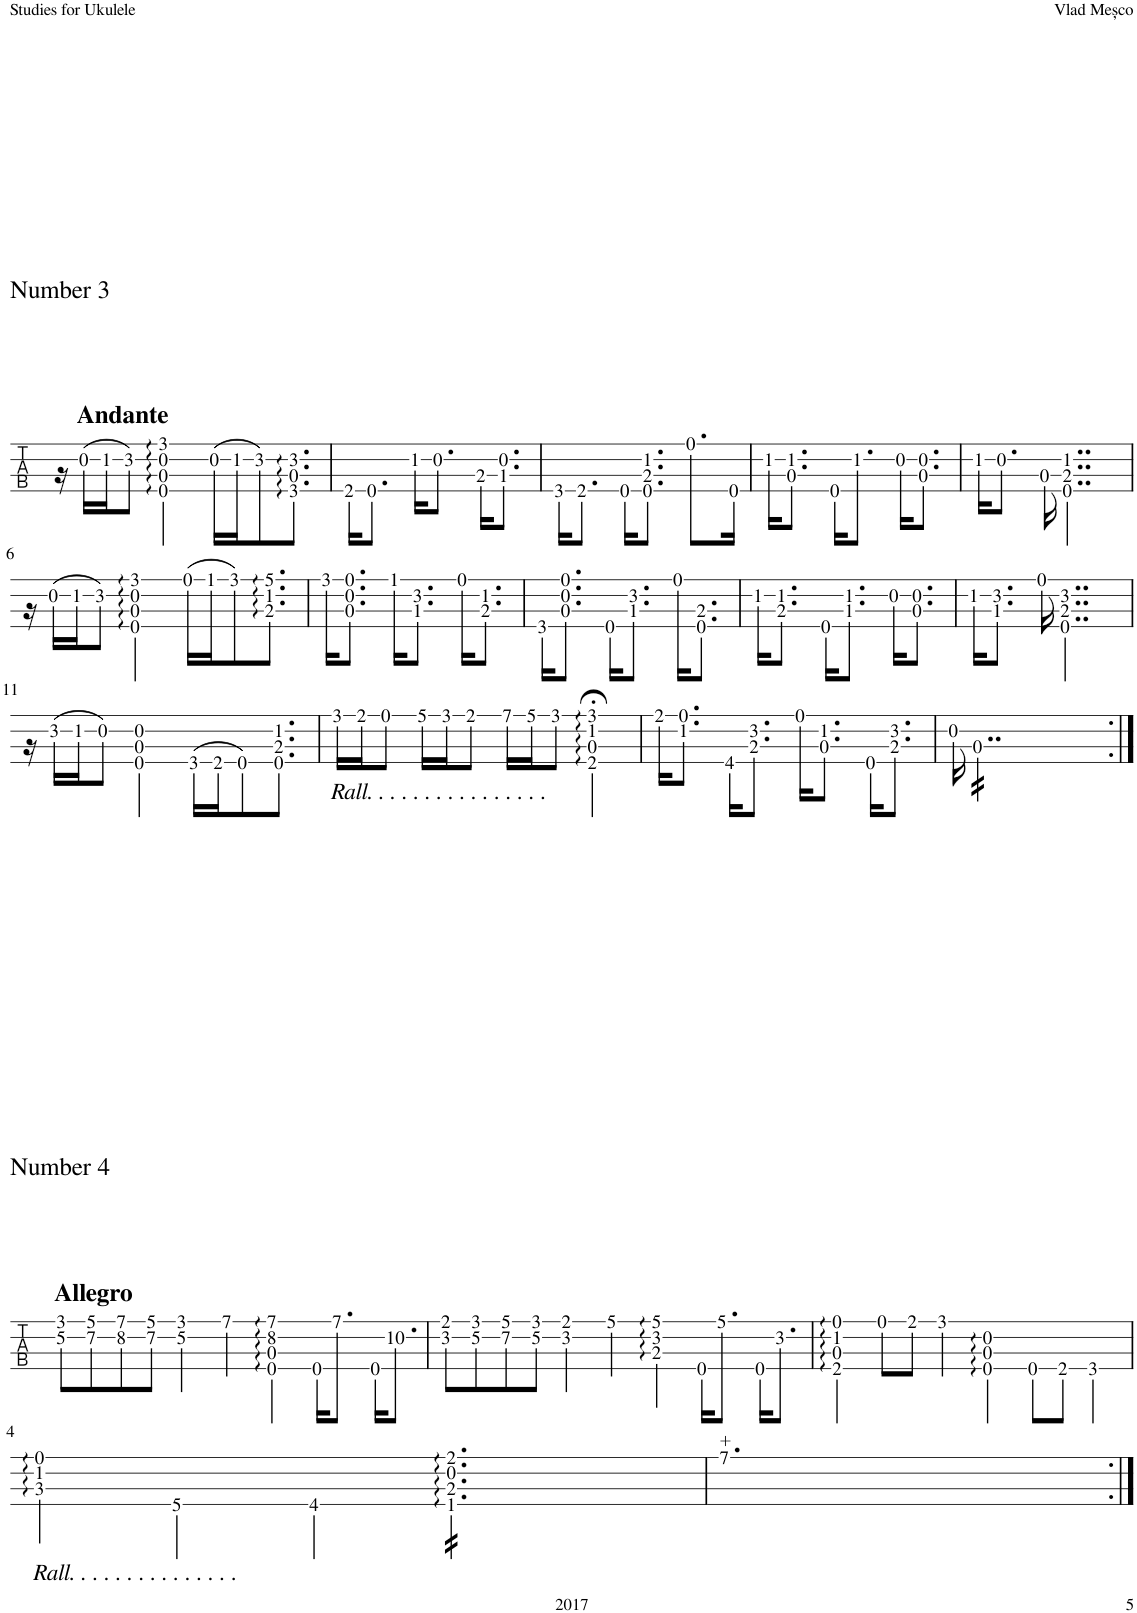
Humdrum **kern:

**kern
*part1
*staff1
*I"Lute
*I'Lt.
!!LO:PB:g=z
*stria4
*
*k[]
*M4/4
=1
!LO:TX:a:t=Number 3
16r
!LO:TX:a:B:t=Andante
(16d\LL
16e-\J
8f\J)
4F\ 4A\ 4d\ 4b-\
(16d\LL
16e-\J
8f\)
8.G#\ 8.A\ 8.f\J
=2
*M3/4
16G\KL
8.F\J
16e-\KL
8.d\J
16B\KL
8.B-\ 8.d\J
=3
16G#\KL
8.G\J
16F\KL
8.F\ 8.B\ 8.e-\J
8.g\L
16F\Jk
=4
16e-\KL
8.A\ 8.e-\J
16F\KL
8.e-\J
16d\KL
8.A\ 8.d\J
=5
16e-\KL
8.d\J
16A\
4..F\ 4..B\ 4..e-\
!!LO:LB:g=z
=6
*M4/4
16r
(16d\LL
16e-\J
8f\J)
4F\ 4A\ 4d\ 4b-\
(16g\LL
16g#\J
8b-\)
8.B\ 8.e-\ 8.cc\J
=7
*M3/4
16b-\KL
8.A\ 8.d\ 8.g\J
16g#\KL
8.B-\ 8.f\J
16g\KL
8.B\ 8.e-\J
=8
16G#\KL
8.A\ 8.d\ 8.g\J
16F\KL
8.B-\ 8.f\J
16g\KL
8.F\ 8.B\J
=9
16e-\KL
8.B\ 8.e-\J
16F\KL
8.B-\ 8.e-\J
16d\KL
8.A\ 8.d\J
=10
16e-\KL
8.B-\ 8.f\J
16g\
4..F\ 4..B\ 4..f\
!!LO:LB:g=z
=11
*M4/4
16r
(16f\LL
16e-\J
8d\J)
4F\ 4A\ 4d\
(16G#\LL
16G\J
8F\)
8.F\ 8.B\ 8.e-\J
=12
*M4/4
!LO:TX:b:i:t=Rall. . . . . . . . . . . . . . . .
16b-\LL
16a\J
8g\J
16cc\LL
16b-\J
8a\J
16dd\LL
16cc\J
8b-\J
4G\;< 4A\;< 4e-\;< 4b-\;<
=13
16a\KL
8.e-\ 8.g\J
16A\KL
8.B\ 8.f\J
16g\KL
8.A\ 8.e-\J
16F\KL
8.B\ 8.f\J
=14
16d\
2..A\
16ryy
!!LO:LB:g=z
=1:|!
*stria4
*M7/4
!LO:TX:a:t=Number 4
!LO:TX:a:B:t=Allegro
8g\ 8b-\L
8a\ 8cc\
8b-\ 8dd\
8a\ 8cc\J
4g\ 4b-\
4dd\
4F\ 4A\ 4b-\ 4dd\
16F\KL
8.dd\J
16F\KL
8.cc\J
=2
8f\ 8a\L
8g\ 8b-\
8a\ 8cc\
8g\ 8b-\J
4f\ 4a\
4cc\
4B\ 4f\ 4cc\
16F\KL
8.cc\J
16F\KL
8.f\J
=3
*M6/4
4G\ 4A\ 4e-\ 4g\
8g\L
8a\J
4b-\
4F\ 4A\ 4d\
8F\L
8G\J
4G#\
!!LO:LB:g=z
=4
!LO:TX:b:i:t=Rall. . . . . . . . . . . . . . .
4c\ 4e-\ 4g\
4B-\
4A\
2.F#\ 2.B\ 2.d\ 2.a\
=5
1.dd
=:|!
*-
